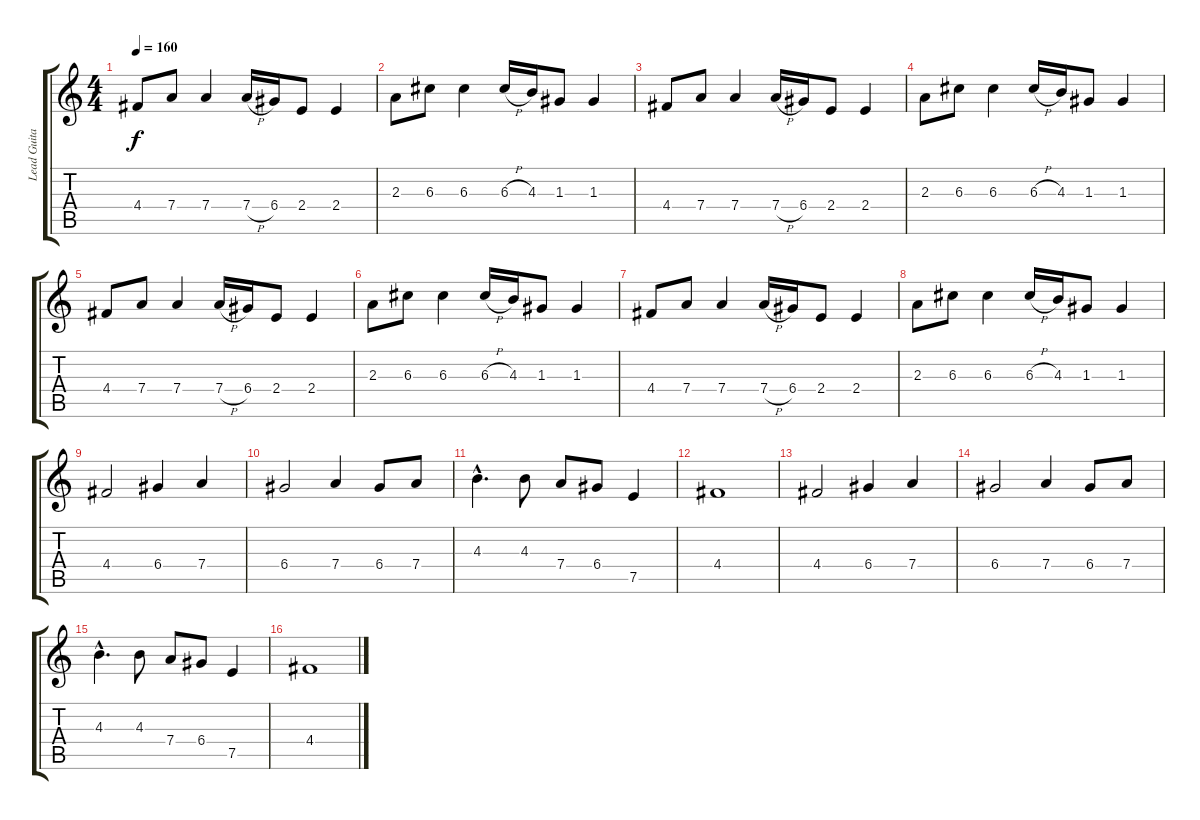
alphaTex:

\track ("Lead Guitar" "Lead Guita") {instrument distortionguitar}
\staff {score tabs}
\tuning (E4 B3 G3 D3 A2 E2) {hide}
\ts (4 4)
\tempo 160
\clef g2
\ks c
4.4.8{txt " " dy f} 7.4.8 7.4.4 7.4{h}.16 6.4.16 2.4.8 2.4.4 |
2.3.8 6.3.8 6.3.4 6.3{h}.16 4.3.16 1.3.8 1.3.4 |
4.4.8 7.4.8 7.4.4 7.4{h}.16 6.4.16 2.4.8 2.4.4 |
2.3.8 6.3.8 6.3.4 6.3{h}.16 4.3.16 1.3.8 1.3.4 |
4.4.8{txt " "} 7.4.8 7.4.4 7.4{h}.16 6.4.16 2.4.8 2.4.4 |
2.3.8 6.3.8 6.3.4 6.3{h}.16 4.3.16 1.3.8 1.3.4 |
4.4.8 7.4.8 7.4.4 7.4{h}.16 6.4.16 2.4.8 2.4.4 |
2.3.8 6.3.8 6.3.4 6.3{h}.16 4.3.16 1.3.8 1.3.4 |
4.4.2 6.4.4 7.4.4 |
6.4.2 7.4.4 6.4.8 7.4.8 |
4.3{hac}.4{d} 4.3.8 7.4.8 6.4.8 7.5.4 |
4.4.1 |
4.4.2 6.4.4 7.4.4 |
6.4.2 7.4.4 6.4.8 7.4.8 |
4.3{hac}.4{d} 4.3.8 7.4.8 6.4.8 7.5.4 |
4.4.1
